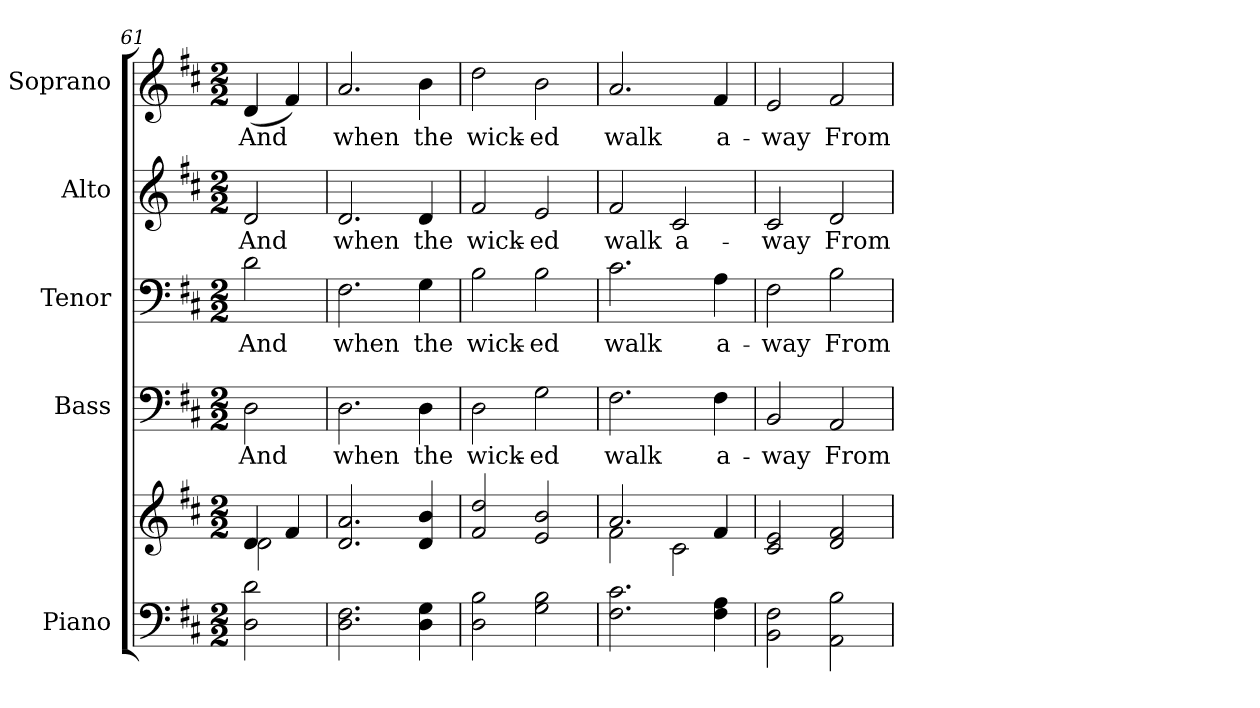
**kern	**kern	**kern	**text	**kern	**text	**kern	**text	**kern	**text
*part5	*part5	*part4	*part4	*part3	*part3	*part2	*part2	*part1	*part1
*staff6	*staff5	*staff4	*staff4	*staff3	*staff3	*staff2	*staff2	*staff1	*staff1
*I"Piano	*	*I"Bass	*	*I"Tenor	*	*I"Alto	*	*I"Soprano	*
*I'Pno.	*	*I'B.	*	*I'T.	*	*I'A.	*	*I'S.	*
*clefF4	*clefG2	*clefF4	*	*clefF4	*	*clefG2	*	*clefG2	*
*k[f#c#]	*k[f#c#]	*k[f#c#]	*	*k[f#c#]	*	*k[f#c#]	*	*k[f#c#]	*
*D:	*D:	*D:	*	*D:	*	*D:	*	*D:	*
*M2/2	*M2/2	*M2/2	*	*M2/2	*	*M2/2	*	*M2/2	*
=61	=61	=61	=61	=61	=61	=61	=61	=61	=61
*	*^	*	*	*	*	*	*	*	*
!	!	!	!	!LO:LY:b:color=#000000	!	!	!	!	!	!
!	!	!	!	!	!	!LO:LY:b:color=#000000	!	!	!	!
!	!	!	!	!	!	!	!	!LO:LY:b:color=#000000	!	!
!	!	!	!	!	!	!	!	!	!	!LO:LY:b:color=#000000
2Di\ 2di	4di/	2di\	2Di\	And	2di\	And	2di/	And	(4di/	And
.	4f#i/	.	.	.	.	.	.	.	4f#i/)	.
*	*v	*v	*	*	*	*	*	*	*	*
=62	=62	=62	=62	=62	=62	=62	=62	=62	=62
!	!	!	!LO:LY:b:color=#000000	!	!	!	!	!	!
!	!	!	!	!	!LO:LY:b:color=#000000	!	!	!	!
!	!	!	!	!	!	!	!LO:LY:b:color=#000000	!	!
!	!	!	!	!	!	!	!	!	!LO:LY:b:color=#000000
2.Di\ 2.F#i	2.di/ 2.ai	2.Di\	when	2.F#i\	when	2.di/	when	2.ai/	when
!	!	!	!LO:LY:b:color=#000000	!	!	!	!	!	!
!	!	!	!	!	!LO:LY:b:color=#000000	!	!	!	!
!	!	!	!	!	!	!	!LO:LY:b:color=#000000	!	!
!	!	!	!	!	!	!	!	!	!LO:LY:b:color=#000000
4Di\ 4Gi	4di/ 4bi	4Di\	the	4Gi\	the	4di/	the	4bi\	the
=63	=63	=63	=63	=63	=63	=63	=63	=63	=63
!	!	!	!LO:LY:b:color=#000000	!	!	!	!	!	!
!	!	!	!	!	!LO:LY:b:color=#000000	!	!	!	!
!	!	!	!	!	!	!	!LO:LY:b:color=#000000	!	!
!	!	!	!	!	!	!	!	!	!LO:LY:b:color=#000000
2Di\ 2Bi	2f#i/ 2ddi	2Di\	wick-	2Bi\	wick-	2f#i/	wick-	2ddi\	wick-
!	!	!	!LO:LY:b:color=#000000	!	!	!	!	!	!
!	!	!	!	!	!LO:LY:b:color=#000000	!	!	!	!
!	!	!	!	!	!	!	!LO:LY:b:color=#000000	!	!
!	!	!	!	!	!	!	!	!	!LO:LY:b:color=#000000
2Gi\ 2Bi	2ei/ 2bi	2Gi\	-ed	2Bi\	-ed	2ei/	-ed	2bi\	-ed
=64	=64	=64	=64	=64	=64	=64	=64	=64	=64
*	*^	*	*	*	*	*	*	*	*
!	!	!	!	!LO:LY:b:color=#000000	!	!	!	!	!	!
!	!	!	!	!	!	!LO:LY:b:color=#000000	!	!	!	!
!	!	!	!	!	!	!	!	!LO:LY:b:color=#000000	!	!
!	!	!	!	!	!	!	!	!	!	!LO:LY:b:color=#000000
2.F#i\ 2.c#i	2.ai/	2f#i\	2.F#i\	walk	2.c#i\	walk	2f#i/	walk	2.ai/	walk
!	!	!	!	!	!	!	!	!LO:LY:b:color=#000000	!	!
.	.	2c#i\	.	.	.	.	2c#i/	a-	.	.
!	!	!	!	!LO:LY:b:color=#000000	!	!	!	!	!	!
!	!	!	!	!	!	!LO:LY:b:color=#000000	!	!	!	!
!	!	!	!	!	!	!	!	!	!	!LO:LY:b:color=#000000
4F#i\ 4Ai	4f#i/	.	4F#i\	a-	4Ai\	a-	.	.	4f#i/	a-
*	*v	*v	*	*	*	*	*	*	*	*
!!LO:PB:g=z
=65	=65	=65	=65	=65	=65	=65	=65	=65	=65
!	!	!	!LO:LY:b:color=#000000	!	!	!	!	!	!
!	!	!	!	!	!LO:LY:b:color=#000000	!	!	!	!
!	!	!	!	!	!	!	!LO:LY:b:color=#000000	!	!
!	!	!	!	!	!	!	!	!	!LO:LY:b:color=#000000
2BBi\ 2F#i	2c#i/ 2ei	2BBi/	-way	2F#i\	-way	2c#i/	-way	2ei/	-way
!	!	!	!LO:LY:b:color=#000000	!	!	!	!	!	!
!	!	!	!	!	!LO:LY:b:color=#000000	!	!	!	!
!	!	!	!	!	!	!	!LO:LY:b:color=#000000	!	!
!	!	!	!	!	!	!	!	!	!LO:LY:b:color=#000000
2AAi\ 2Bi	2di/ 2f#i	2AAi/	From	2Bi\	From	2di/	From	2f#i/	From
=	=	=	=	=	=	=	=	=	=
*-	*-	*-	*-	*-	*-	*-	*-	*-	*-
